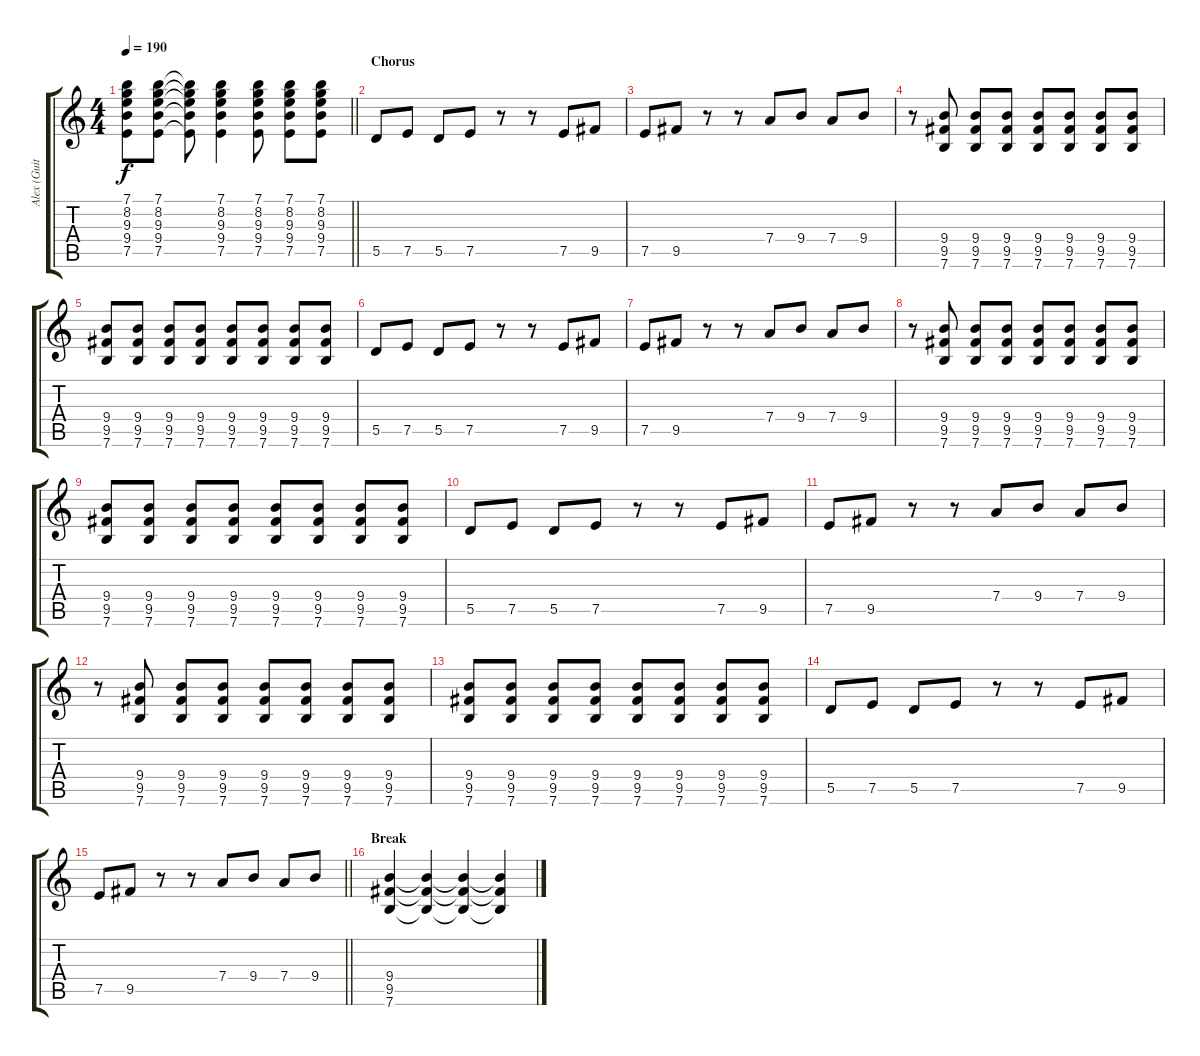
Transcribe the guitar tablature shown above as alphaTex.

\track ("Alex (Guitar I)" "Alex (Guit") {instrument electricguitarclean}
\staff {score tabs}
\tuning (E4 B3 G3 D3 A2 E2) {hide}
\ts (4 4)
\tempo 190
\clef g2
\barLineRight lightlight
\ks c
(7.1 8.2 9.3 9.4 7.5).8{dy f} (7.1 8.2 9.3 9.4 7.5).8 (7.1{t} 8.2{t} 9.3{t} 9.4{t} 7.5{t}).8 (7.1 8.2 9.3 9.4 7.5).4 (7.1 8.2 9.3 9.4 7.5).8 (7.1 8.2 9.3 9.4 7.5).8 (7.1 8.2 9.3 9.4 7.5).8 |
\section ("" "Chorus")
5.5.8{instrument overdrivenguitar} 7.5.8 5.5.8 7.5.8 r.8 r.8 7.5.8 9.5.8 |
7.5.8 9.5.8 r.8 r.8 7.4.8 9.4.8 7.4.8 9.4.8 |
r.8 (9.4 9.5 7.6).8 (9.4 9.5 7.6).8 (9.4 9.5 7.6).8 (9.4 9.5 7.6).8 (9.4 9.5 7.6).8 (9.4 9.5 7.6).8 (9.4 9.5 7.6).8 |
(9.4 9.5 7.6).8 (9.4 9.5 7.6).8 (9.4 9.5 7.6).8 (9.4 9.5 7.6).8 (9.4 9.5 7.6).8 (9.4 9.5 7.6).8 (9.4 9.5 7.6).8 (9.4 9.5 7.6).8 |
5.5.8{instrument overdrivenguitar} 7.5.8 5.5.8 7.5.8 r.8 r.8 7.5.8 9.5.8 |
7.5.8 9.5.8 r.8 r.8 7.4.8 9.4.8 7.4.8 9.4.8 |
r.8 (9.4 9.5 7.6).8 (9.4 9.5 7.6).8 (9.4 9.5 7.6).8 (9.4 9.5 7.6).8 (9.4 9.5 7.6).8 (9.4 9.5 7.6).8 (9.4 9.5 7.6).8 |
(9.4 9.5 7.6).8 (9.4 9.5 7.6).8 (9.4 9.5 7.6).8 (9.4 9.5 7.6).8 (9.4 9.5 7.6).8 (9.4 9.5 7.6).8 (9.4 9.5 7.6).8 (9.4 9.5 7.6).8 |
5.5.8{instrument overdrivenguitar} 7.5.8 5.5.8 7.5.8 r.8 r.8 7.5.8 9.5.8 |
7.5.8 9.5.8 r.8 r.8 7.4.8 9.4.8 7.4.8 9.4.8 |
r.8 (9.4 9.5 7.6).8 (9.4 9.5 7.6).8 (9.4 9.5 7.6).8 (9.4 9.5 7.6).8 (9.4 9.5 7.6).8 (9.4 9.5 7.6).8 (9.4 9.5 7.6).8 |
(9.4 9.5 7.6).8 (9.4 9.5 7.6).8 (9.4 9.5 7.6).8 (9.4 9.5 7.6).8 (9.4 9.5 7.6).8 (9.4 9.5 7.6).8 (9.4 9.5 7.6).8 (9.4 9.5 7.6).8 |
5.5.8{instrument overdrivenguitar} 7.5.8 5.5.8 7.5.8 r.8 r.8 7.5.8 9.5.8 |
\barLineRight lightlight
7.5.8 9.5.8 r.8 r.8 7.4.8 9.4.8 7.4.8 9.4.8 |
\section ("" "Break")
(9.4 9.5 7.6).4 (9.4{t} 9.5{t} 7.6{t}).4 (9.4{t} 9.5{t} 7.6{t}).4 (9.4{t} 9.5{t} 7.6{t}).4
